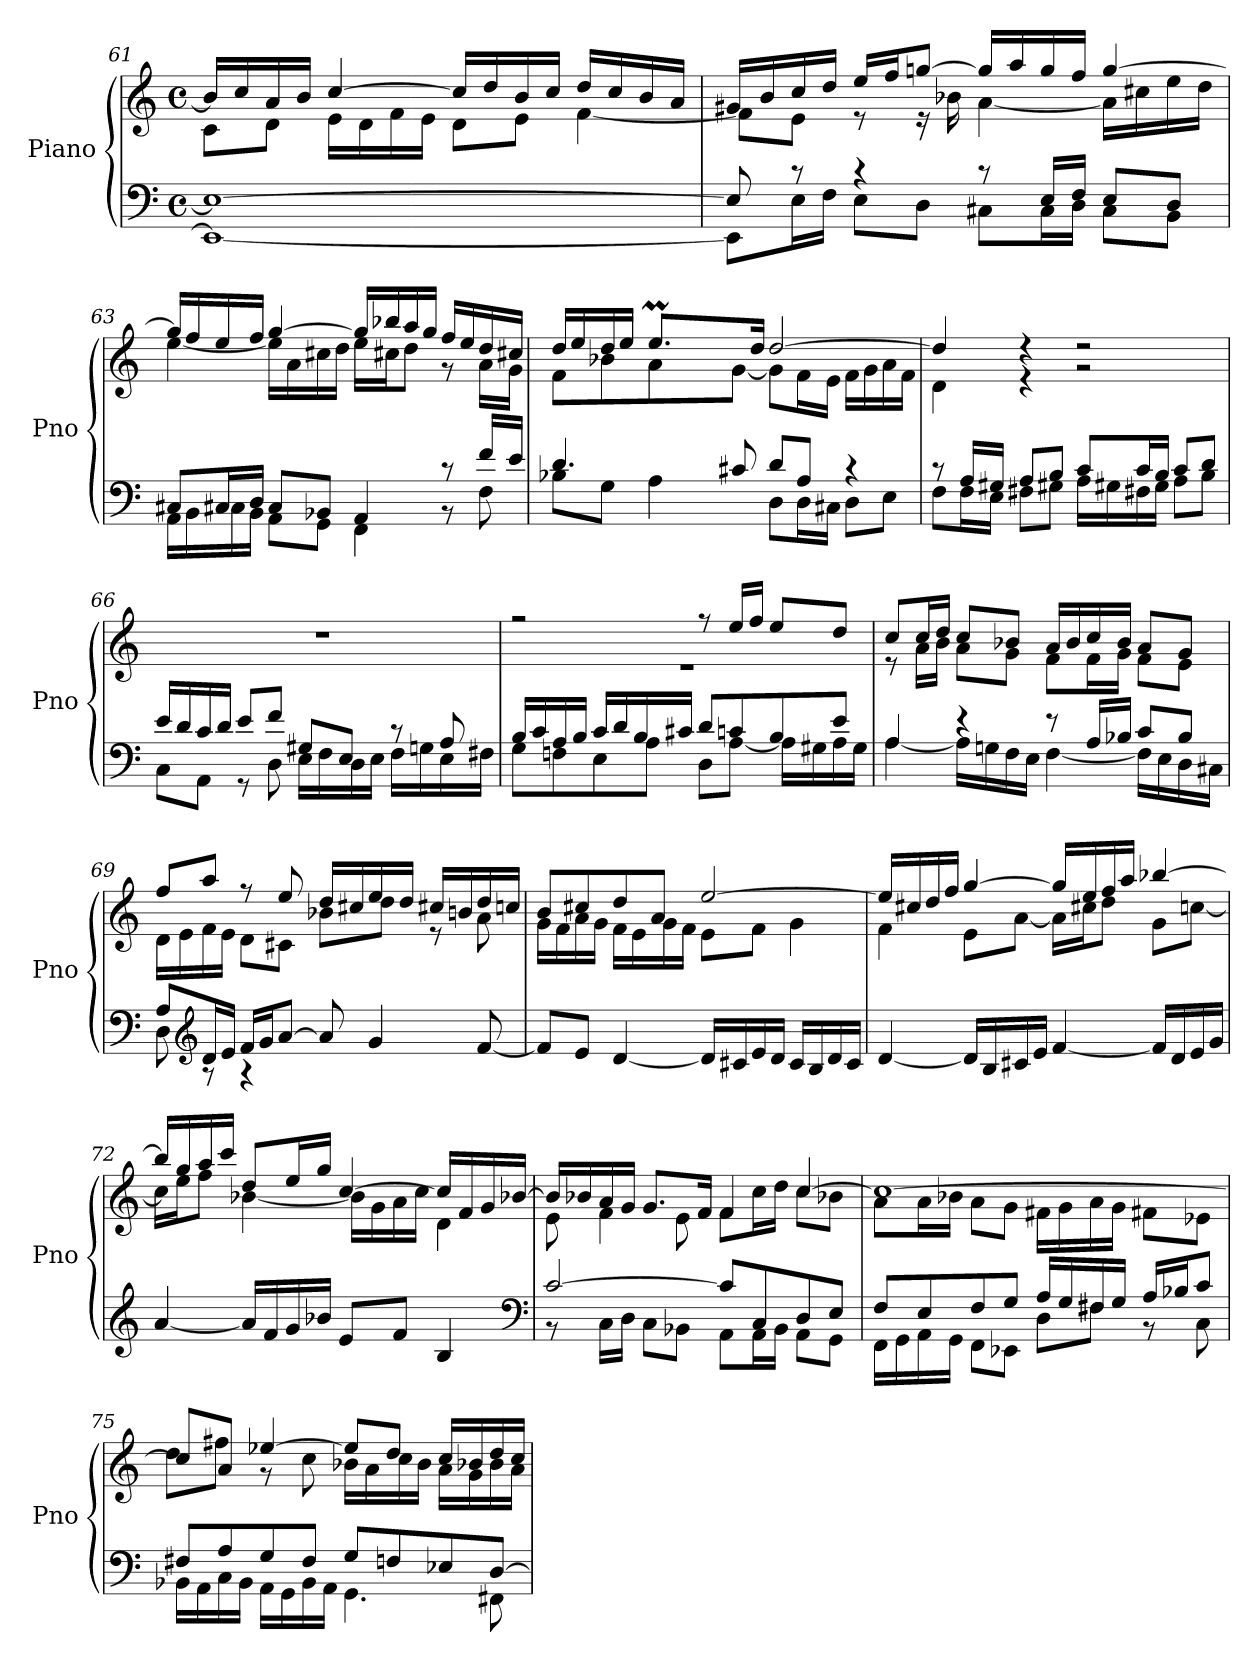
**kern	**kern
*part1	*part1
*staff2	*staff1
*I"Piano	*
*I'Pno	*
*clefF4	*clefG2
*k[]	*k[]
*C:	*C:
*M4/4	*M4/4
*met(c)	*met(c)
=61	=61
*^	*^
1E_	1EE_	16b/LL]	8c\L
.	.	16cc/	.
.	.	16a/	8d\J
.	.	16b/JJ	.
.	.	[4cc/	16e\LL
.	.	.	16d\
.	.	.	16f\
.	.	.	16e\JJ
.	.	16cc/LL]	8d\L
.	.	16dd/	.
.	.	16b/	8e\J
.	.	16cc/JJ	.
.	.	16dd/LL	[4f\
.	.	16cc/	.
.	.	16b/	.
.	.	16a/JJ	.
!!LO:PB:g=z	!!
=62	=62	=62	=62
8E/]	8EE\L]	16g#X/LL	8f\L]
.	.	16b/	.
8rc	16E\L	16cc/	8e\J
.	16F\JJ	16dd/JJ	.
4rc	8E\L	16ee/LL	8re
.	.	16ff/J	.
.	8D\J	[8ggn/J	16re
.	.	.	16b-X\
8rc	8C#X\L	16gg/LL]	[4a\
.	.	16aa/	.
16E/LL	16C#\L	16gg/	.
16F/JJ	16D\JJ	16ff/JJ	.
8E/L	8C#\L	[4gg/	16a\LL]
.	.	.	16cc#X\
8D/J	8BB\J	.	16ee\
.	.	.	16dd\JJ
=63	=63	=63	=63
8C#X/L	16AA\LL	16gg/LL]	[4ee\
.	16BB\	16ff/	.
16C#X/L	16C#\	16ee/	.
16D/JJ	16BB\JJ	16ff/JJ	.
8C#/L	8AA\L	[4gg/	16ee\LL]
.	.	.	16a\
8BB-X/J	8GG\J	.	16cc#X\
.	.	.	16dd\JJ
4AA/	4FF\	16gg/LL]	16ee\LL
.	.	16bb-X/	16cc#X\J
.	.	16aa/	8dd\J
.	.	16gg/JJ	.
8rc	8rBB	16ff/LL	8rg
.	.	16ee/	.
16f/LL	8F\	16dd/	16a\LL
16e/JJ	.	16cc#X/JJ	16g\JJ
=64	=64	=64	=64
*	*	*	*^
4.d/	8B-X\L	16dd/LL	8f\L	4ryy
.	.	16ee/	.	.
.	8G\J	16dd/	8b-X\	.
.	.	16ee/JJ	.	.
.	4A\	8.eem/L	8a\	32ffyy
.	.	.	.	32eeyy
.	.	.	.	32ffyy
.	.	.	.	16.eeyy
8c#X/	.	.	[8g\J	.
.	.	16dd/Jk	.	2ryy
8d/L	8D\L	[2dd/	8g\L]	.
8A/J	16D\L	.	16f\L	.
.	16C#X\JJ	.	16e\JJ	.
4rc	8D\L	.	16f\LL	.
.	.	.	16g\	.
.	8E\J	.	16a\	.
.	.	.	16f\JJ	16ryy
*	*	*	*v	*v
!!LO:LB:g=z
=65	=65	=65	=65
8rc	8F\L	4dd/]	4d\
16A/LL	16F\L	.	.
16G#X/JJ	16E\JJ	.	.
8A/L	8F#X\L	4rdd	4re
8B/J	8G#X\J	.	.
8c/L	16A\LL	2rdd	2rg
.	16G#X\	.	.
16c/L	16F#X\	.	.
16B/JJ	16G#\JJ	.	.
8c/L	8A\L	.	.
8d/J	8B\J	.	.
*	*	*v	*v
=66	=66	=66
16e/LL	8C\L	1rdd
16d/	.	.
16c/	8AA\J	.
16d/JJ	.	.
8e/L	8r	.
8f/J	8D\	.
8G#X/L	16E\LL	.
.	16F\	.
8E/J	16D\	.
.	16E\JJ	.
8rc	16F\LL	.
.	16Gn\	.
8A/	16E\	.
.	16F#X\JJ	.
=67	=67	=67
*	*	*^
16B/LL	8G\L	1re	2rff
16c/	.	.	.
16A/	8Fn\	.	.
16B/JJ	.	.	.
16c/LL	8E\	.	.
16d/	.	.	.
16B/	8A\J	.	.
16c#X/JJ	.	.	.
8d/L	8D\L	.	8rff
8cn/	[8A\J	.	16ee/LL
.	.	.	16ff/JJ
8B/	16A\LL]	.	8ee/L
.	16G#X\	.	.
8e/J	16A\	.	8dd/J
.	16G#\JJ	.	.
!!LO:LB:g=z	!!
=68	=68	=68	=68
4A/	[4A\	8cc/L	8re
.	.	16cc/L	16a\LL
.	.	16dd/JJ	16b\JJ
4re	16A\LL]	8cc/L	8a\L
.	16Gn\	.	.
.	16F\	8b-X/J	8g\J
.	16E\JJ	.	.
8re	[4F\	16a/LL	8f\L
.	.	16b-/	.
16A/LL	.	16cc/	16f\L
16B-X/JJ	.	16b-/JJ	16g\JJ
8c/L	16F\LL]	8a/L	8f\L
.	16E\	.	.
8B-/J	16D\	8g/J	8e\J
.	16C#X\JJ	.	.
=69	=69	=69	=69
8A/L	8D\	8ff/L	16d\LL
.	.	.	16e\
*clefG2	*	*	*
16d/L	8rA	8aa/J	16f\
16e/JJ	.	.	16e\JJ
16f/LL	4rA	8rff	8d\L
16g/J	.	.	.
[8a/J	.	8ee/	8c#X\J
8a/]	2ryy	16dd/LL	8b-X\L
.	.	16cc#X/	.
4g/	.	16ee/	8dd\J
.	.	16dd/JJ	.
.	.	16cc#X/LL	8re
.	.	16bn/	.
[8f/	.	16dd/	8a\
.	.	16ccn/JJ	.
*v	*v	*	*
=70	=70	=70
8f/L]	8b/L	16g\LL
.	.	16f\
8e/J	8cc#X/	16a\
.	.	16g\JJ
[4d/	8dd/	16f\LL
.	.	16e\
.	8a/J	16g\
.	.	16f\JJ
16d/LL]	[2ee/	8e\L
16c#X/	.	.
16e/	.	8f\J
16d/JJ	.	.
16c#/LL	.	4g\
16B/	.	.
16d/	.	.
16c#/JJ	.	.
!!LO:LB:g=z	!!
=71	=71	=71
[4d/	16ee/LL]	4f\
.	16cc#X/	.
.	16dd/	.
.	16ff/JJ	.
16d/LL]	[4gg/	8e\L
16B/	.	.
16c#X/	.	[8a\J
16e/JJ	.	.
[4f/	16gg/LL]	16a\LL]
.	16ee/	16cc#X\J
.	16ff/	8dd\J
.	16aa/JJ	.
16f/LL]	[4bb-X/	8g\L
16d/	.	.
16e/	.	[8ccn\J
16g/JJ	.	.
=72	=72	=72
[4a/	16bb-/LL]	16cc\LL]
.	16gg/	16ee\J
.	16aa/	8ff\J
.	16ccc/JJ	.
16a/LL]	8dd/L	[4b-X\
16f/	.	.
16g/	16ee/L	.
16b-X/JJ	16gg/JJ	.
8e/L	[4cc/	16b-\LL]
.	.	16g\
8f/J	.	16a\
.	.	16cc\JJ
4B/	16cc/LL]	4d\
.	16f/	.
.	16g/	.
.	[16b-X/JJ	.
*clefF4	*	*
=73	=73	=73
*^	*	*
[2c/	8rBB	16b-/LL]	8e\
.	.	16b-X/	.
.	16C\LL	16a/	4f\
.	16D\JJ	16g/JJ	.
.	8C\L	8.g/L	.
.	8BB-X\J	.	8e\
.	.	16f/Jk	.
8c/L]	8AA\L	4f/	8f\L
8C/	16AA\L	.	16cc\L
.	16BB-\JJ	.	16dd\JJ
8D/	8AA\L	[4cc/	8cc\L
8E/J	8GG\J	.	8b-X\J
!!LO:LB:g=z	!!
=74	=74	=74	=74
8F/L	16FF\LL	1cc_	8a\L
.	16GG\	.	.
8E/	16AA\	.	16a\L
.	16GG\JJ	.	16b-X\JJ
8F/	8FF\L	.	8a\L
8G/J	8EE-X\J	.	8g\J
16A/LL	8D\L	.	16f#X\LL
16G/	.	.	16g\
16F#/	8F#X\J	.	16a\
16G/JJ	.	.	16g\JJ
16A/LL	8rBB	.	8f#X\L
16B-X/J	.	.	.
8c/J	8C\	.	8e-X\J
=75	=75	=75	=75
8F#X/L	16BB-X\LL	8cc/L]	8dd\L
.	16AA\	.	.
8A/	16C\	8a/J	8ff#X\J
.	16BB-\JJ	.	.
8G/	16AA\LL	[4ee-X/	8rg
.	16GG\	.	.
8F#/J	16BB-\	.	8cc\
.	16AA\JJ	.	.
8G/L	4.GG\	8ee-/L]	16b-X\LL
.	.	.	16a\
8Fn/	.	8dd/J	16cc\
.	.	.	16b-\JJ
8E-X/	.	16cc/LL	16a\LL
.	.	16b-X/	16g\
[8D/J	8FF#X\	16dd/	16b-\
.	.	16cc/JJ	16a\JJ
*v	*v	*	*
*	*v	*v
=	=
*-	*-
